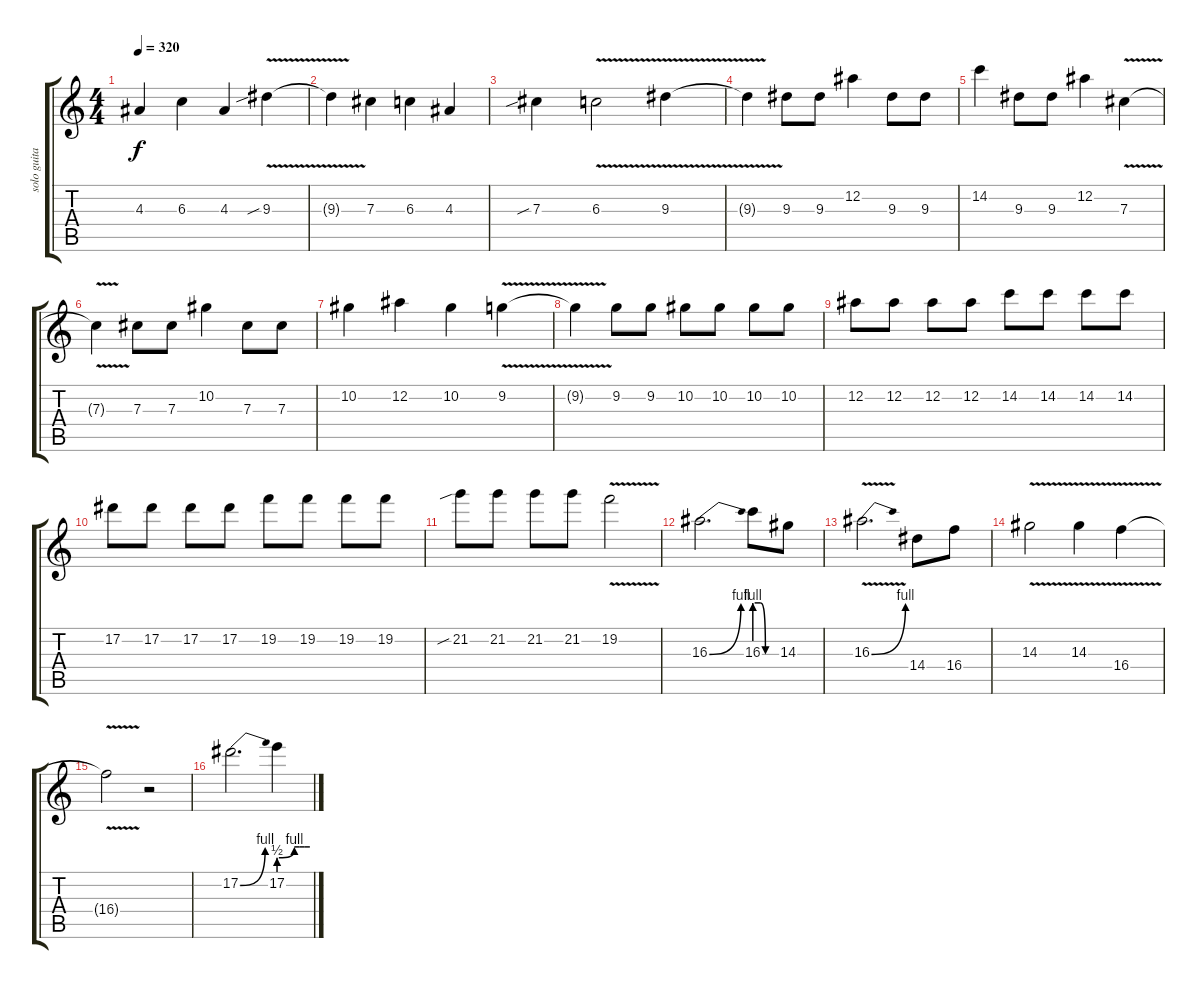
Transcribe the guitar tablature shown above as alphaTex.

\track ("solo guitar" "solo guita") {instrument distortionguitar}
\staff {score tabs}
\tuning (Eb4 Bb3 Gb3 Db3 Ab2 Eb2) {hide}
\ts (4 4)
\tempo 320
\clef g2
\ks c
4.3.4{dy f} 6.3.4 4.3.4 9.3{v sib}.4 |
9.3{t}.4 7.3.4 6.3.4 4.3.4 |
7.3{sib}.4 6.3{v}.2 9.3{v}.4 |
9.3{t}.4 9.3.8 9.3.8 12.2.4 9.3.8 9.3.8 |
14.2.4 9.3.8 9.3.8 12.2.4 7.3{v}.4 |
7.3{t}.4 7.3.8 7.3.8 10.2.4 7.3.8 7.3.8 |
10.2.4 12.2.4 10.2.4 9.2{v}.4 |
9.2{t}.4 9.2.8 9.2.8 10.2.8 10.2.8 10.2.8 10.2.8 |
12.2.8 12.2.8 12.2.8 12.2.8 14.2.8 14.2.8 14.2.8 14.2.8 |
17.2.8 17.2.8 17.2.8 17.2.8 19.2.8 19.2.8 19.2.8 19.2.8 |
21.2{sib}.8 21.2.8 21.2.8 21.2.8 19.2{v}.2 |
16.3{be (bend 0 0 60 4)}.2{d} 16.3{be (custom 0 4 15 4 30 0 60 0)}.8 14.3.8 |
16.3{be (bend 0 0 60 4) v}.2{d} 14.4.8 16.4.8 |
14.3{v}.2 14.3{v}.4 16.4{v}.4 |
16.4{t}.2 r.2 |
17.2{be (bend 0 0 60 4)}.2{d} 17.2{be (custom 0 2 30 4 40 4 50 4 60 4)}.4
